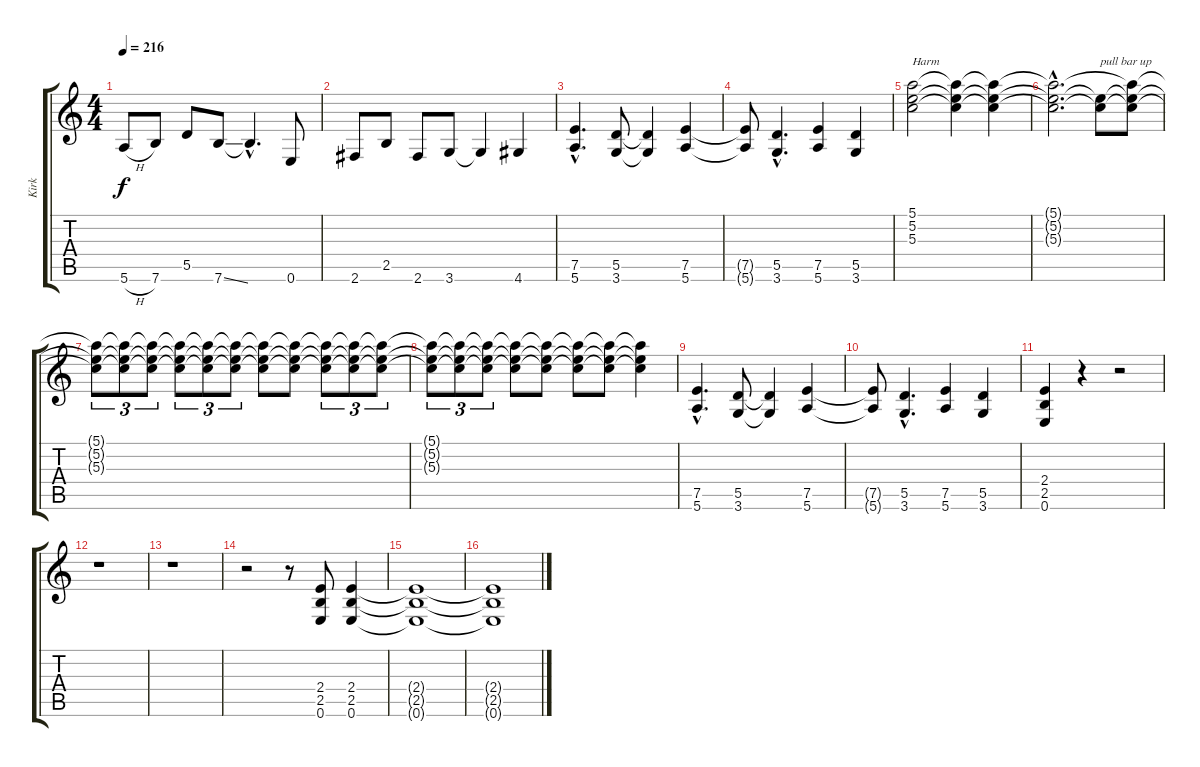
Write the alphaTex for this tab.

\track ("Kirk" "Kirk") {instrument distortionguitar}
\staff {score tabs}
\tuning (E4 B3 G3 D3 A2 E2) {hide}
\ts (4 4)
\tempo 216
\clef g2
\ks c
5.6{h}.8{dy f} 7.6.8 5.5.8 7.6{ss}.8 7.6{hac t}.4{d} 0.6.8 |
2.6.8 2.5.8 2.6.8 3.6.8 3.6{t}.4 4.6.4 |
(7.5{hac} 5.6{hac}).4{d} (5.5 3.6).8 (5.5{t} 3.6{t}).4 (7.5 5.6).4 |
(7.5{t} 5.6{t}).8 (5.5{hac} 3.6{hac}).4{d} (7.5 5.6).4 (5.5 3.6).4 |
(5.1 5.2 5.3).2{txt "Harm"} (5.1{t} 5.2{t} 5.3{t}).4 (5.1{t} 5.2{t} 5.3{t}).4 |
(5.1{hac t} 5.2{hac t} 5.3{hac t}).2{d} (5.2{t} 5.3{t}).8{txt "pull bar up"} (5.1{t} 5.2{t} 5.3{t}).8 |
(5.1{t} 5.2{t} 5.3{t}).8{tu (3 2)} (5.1{t} 5.2{t} 5.3{t}).8{tu (3 2)} (5.1{t} 5.2{t} 5.3{t}).8{tu (3 2)} (5.1{t} 5.2{t} 5.3{t}).8{tu (3 2)} (5.1{t} 5.2{t} 5.3{t}).8{tu (3 2)} (5.1{t} 5.2{t} 5.3{t}).8{tu (3 2)} (5.1{t} 5.2{t} 5.3{t}).8 (5.1{t} 5.2{t} 5.3{t}).8 (5.1{t} 5.2{t} 5.3{t}).8{tu (3 2)} (5.1{t} 5.2{t} 5.3{t}).8{tu (3 2)} (5.1{t} 5.2{t} 5.3{t}).8{tu (3 2)} |
(5.1{t} 5.2{t} 5.3{t}).8{tu (3 2)} (5.1{t} 5.2{t} 5.3{t}).8{tu (3 2)} (5.1{t} 5.2{t} 5.3{t}).8{tu (3 2)} (5.1{t} 5.2{t} 5.3{t}).8 (5.1{t} 5.2{t} 5.3{t}).8 (5.1{t} 5.2{t} 5.3{t}).8 (5.1{t} 5.2{t} 5.3{t}).8 (5.1{t} 5.2{t} 5.3{t}).4 |
(7.5{hac} 5.6{hac}).4{d} (5.5 3.6).8 (5.5{t} 3.6{t}).4 (7.5 5.6).4 |
(7.5{t} 5.6{t}).8 (5.5{hac} 3.6{hac}).4{d} (7.5 5.6).4 (5.5 3.6).4 |
(2.4 2.5 0.6).4 r.4 r.2 |
r.1 |
r.1 |
r.2 r.8 (2.4 2.5 0.6).8 (2.4 2.5 0.6).4 |
(2.4{t} 2.5{t} 0.6{t}).1 |
(2.4{t} 2.5{t} 0.6{t}).1
